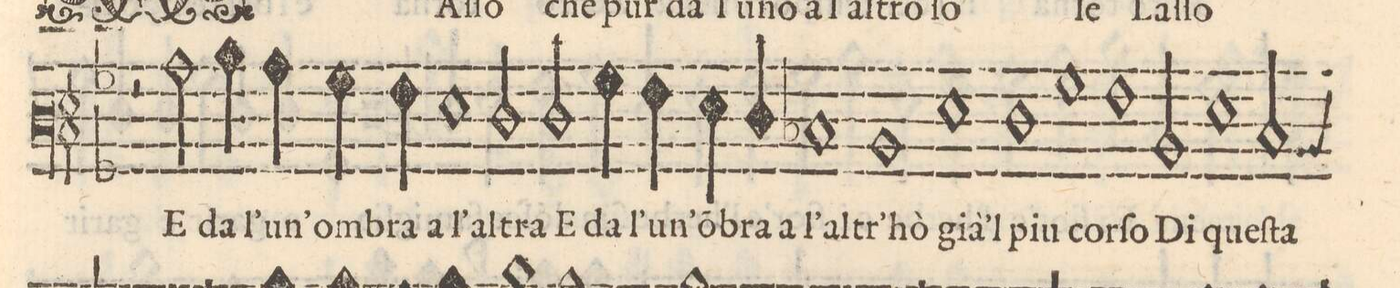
**kern	**text
*I"BASSO	*
*clefF3	*
*k[b-]	*
*met(C|)	*
*M4/2	*
0r	.
=9-	=9-
2r	.
2c\	E
4d\	da
4c\	l'un'
4B-\	om-
4A\	-bra a
=10-	=10-
1G	l'al-
2F/	-tra E
2F/	da
=11-	=11-
4B-\	l'un'
4A\	õ(m)-
4G\	-bra a
4F/	l'al-
1E-X	-tr'
=12-	=12-
1D	hò
1G	già'l
=13-	=13-
1F	piu
1B-	cor-
=14-	=14-
1A	-ſo
2D/	Di
1G\	queſ-
=15-	=15-
2Eny/	-ta
*-	*-
